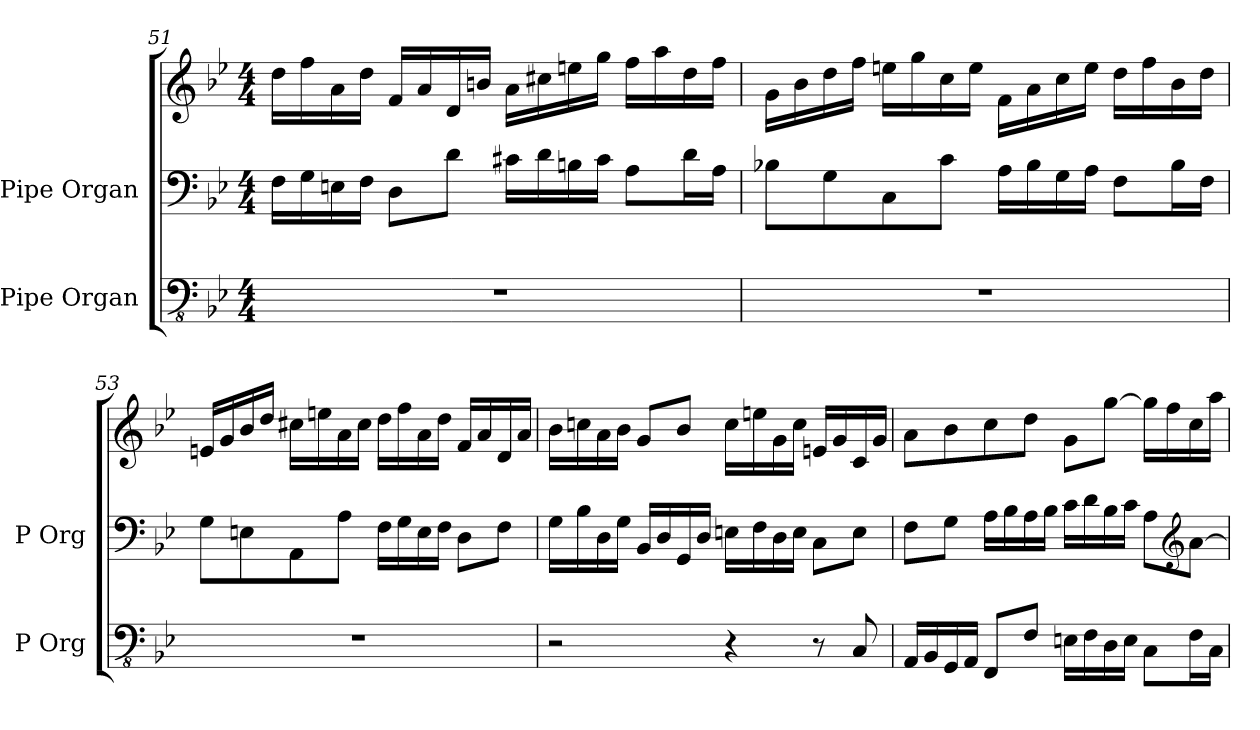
**kern	**kern	**kern
*part2	*part1	*part1
*staff3	*staff2	*staff1
*I"Pipe Organ	*I"Pipe Organ	*
*I'P Org	*I'P Org	*
*clefFv4	*clefF4	*clefG2
*k[b-e-]	*k[b-e-]	*k[b-e-]
*M4/4	*M4/4	*M4/4
=51	=51	=51
1r	16F\LL	16dd\LL
.	16G\	16ff\
.	16En\	16a\
.	16F\JJ	16dd\JJ
.	8D\L	16f/LL
.	.	16a/
.	8d\J	16d/
.	.	16bn/JJ
.	16c#X\LL	16a\LL
.	16d\	16cc#X\
.	16Bn\	16een\
.	16c#\JJ	16gg\JJ
.	8A\L	16ff\LL
.	.	16aa\
.	16d\L	16dd\
.	16A\JJ	16ff\JJ
=52	=52	=52
1r	8B-X\L	16g\LL
.	.	16b-\
.	8G\	16dd\
.	.	16ff\JJ
.	8C\	16een\LL
.	.	16gg\
.	8c\J	16cc\
.	.	16ee\JJ
.	16A\LL	16f\LL
.	16B-\	16a\
.	16G\	16cc\
.	16A\JJ	16ee\JJ
.	8F\L	16dd\LL
.	.	16ff\
.	16B-\L	16b-\
.	16F\JJ	16dd\JJ
!!LO:LB:g=z
=53	=53	=53
1r	8G\L	16en/LL
.	.	16g/
.	8En\	16b-/
.	.	16dd/JJ
.	8AA\	16cc#X\LL
.	.	16een\
.	8A\J	16a\
.	.	16cc#\JJ
.	16F\LL	16dd\LL
.	16G\	16ff\
.	16E\	16a\
.	16F\JJ	16dd\JJ
.	8D\L	16f/LL
.	.	16a/
.	8F\J	16d/
.	.	16a/JJ
=54	=54	=54
2r	16G\LL	16b-\LL
.	16B-\	16ccn\
.	16D\	16a\
.	16G\JJ	16b-\JJ
.	16BB-/LL	8g/L
.	16D/	.
.	16GG/	8b-/J
.	16D/JJ	.
4r	16En\LL	16cc\LL
.	16F\	16een\
.	16D\	16g\
.	16E\JJ	16cc\JJ
8r	8C\L	16en/LL
.	.	16g/
8CC/	8E\J	16c/
.	.	16g/JJ
=55	=55	=55
16AAA/LL	8F\L	8a\L
16BBB-/	.	.
16GGG/	8G\J	8b-\
16AAA/JJ	.	.
8FFF/L	16A\LL	8cc\
.	16B-\	.
8FF/J	16A\	8dd\J
.	16B-\JJ	.
16EEn\LL	16c\LL	8g\L
16FF\	16d\	.
16DD\	16B-\	[8gg\J
16EE\JJ	16c\JJ	.
8CC\L	8A\L	16gg\LL]
.	.	16ff\
*	*clefG2	*
16FF\L	[8a\J	16cc\
16CC\JJ	.	16aa\JJ
=	=	=
*-	*-	*-
